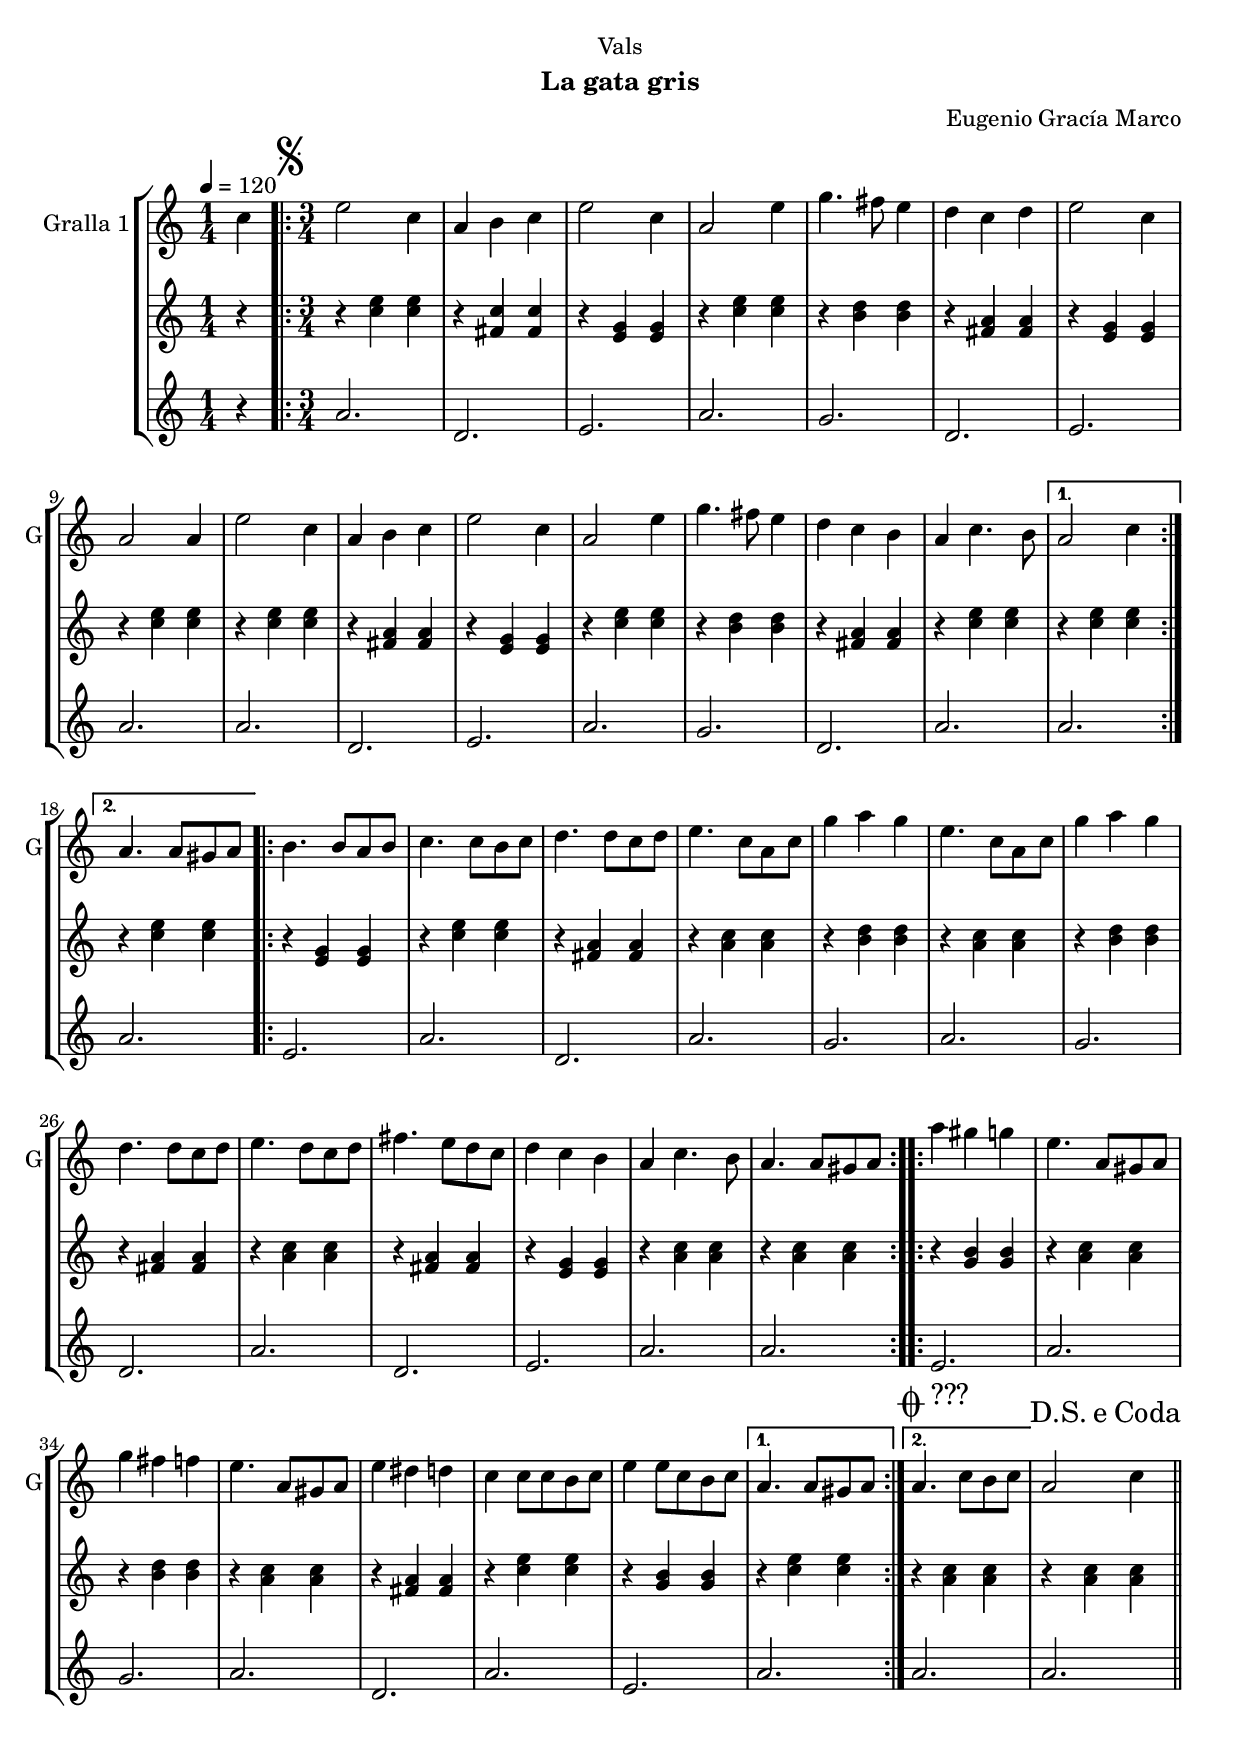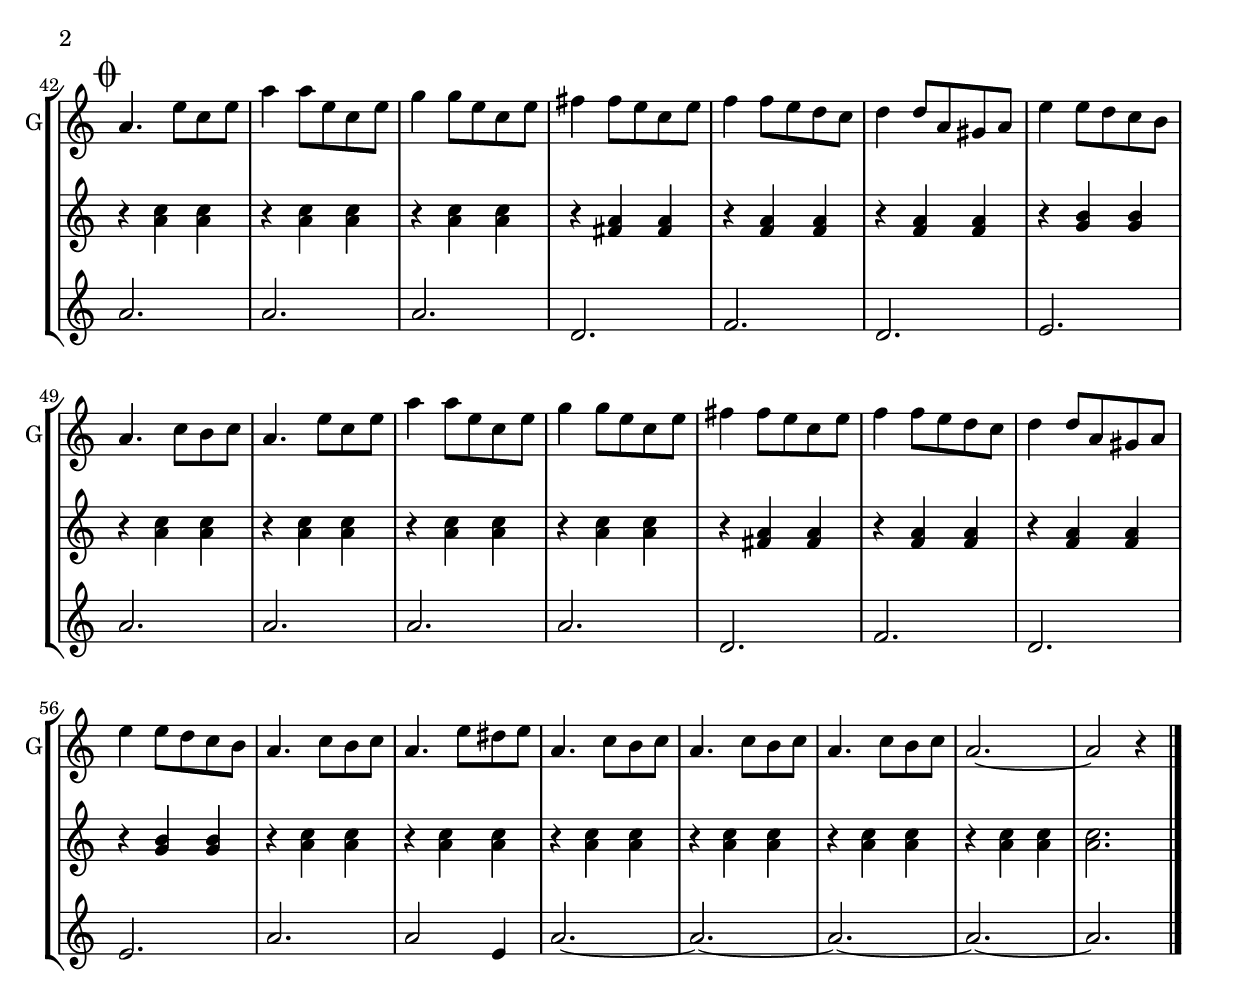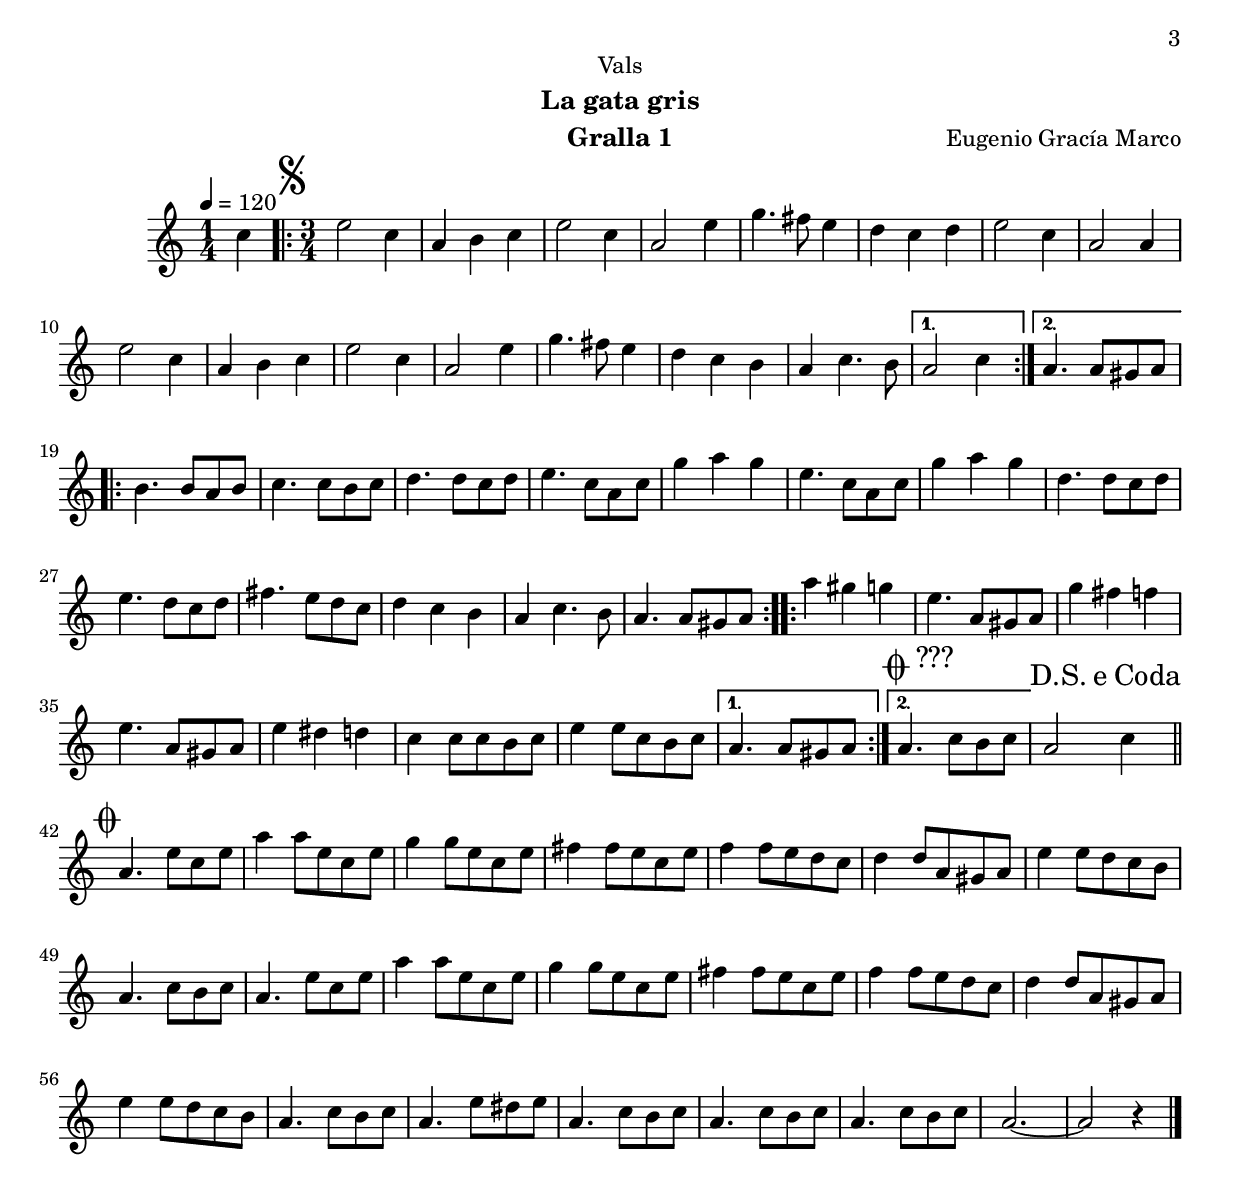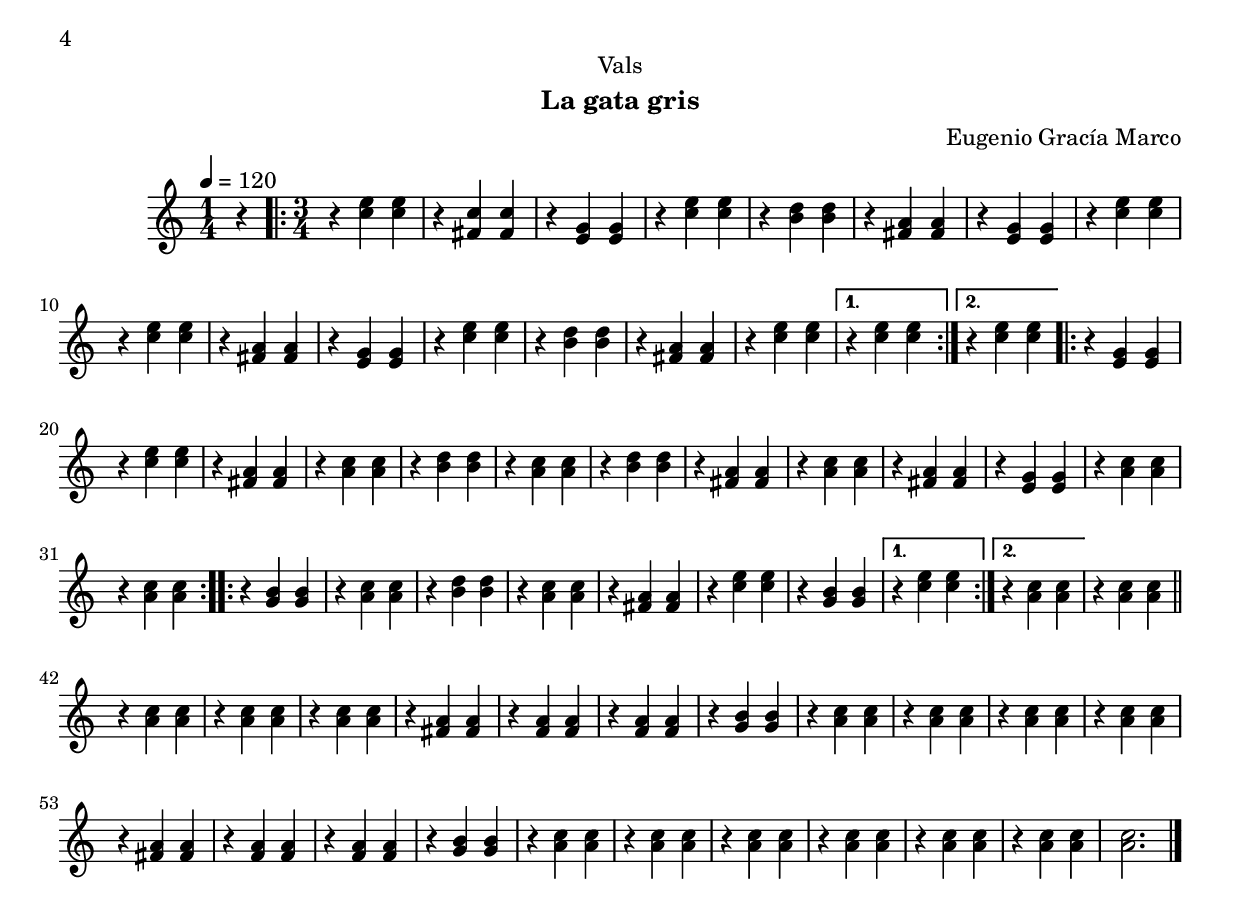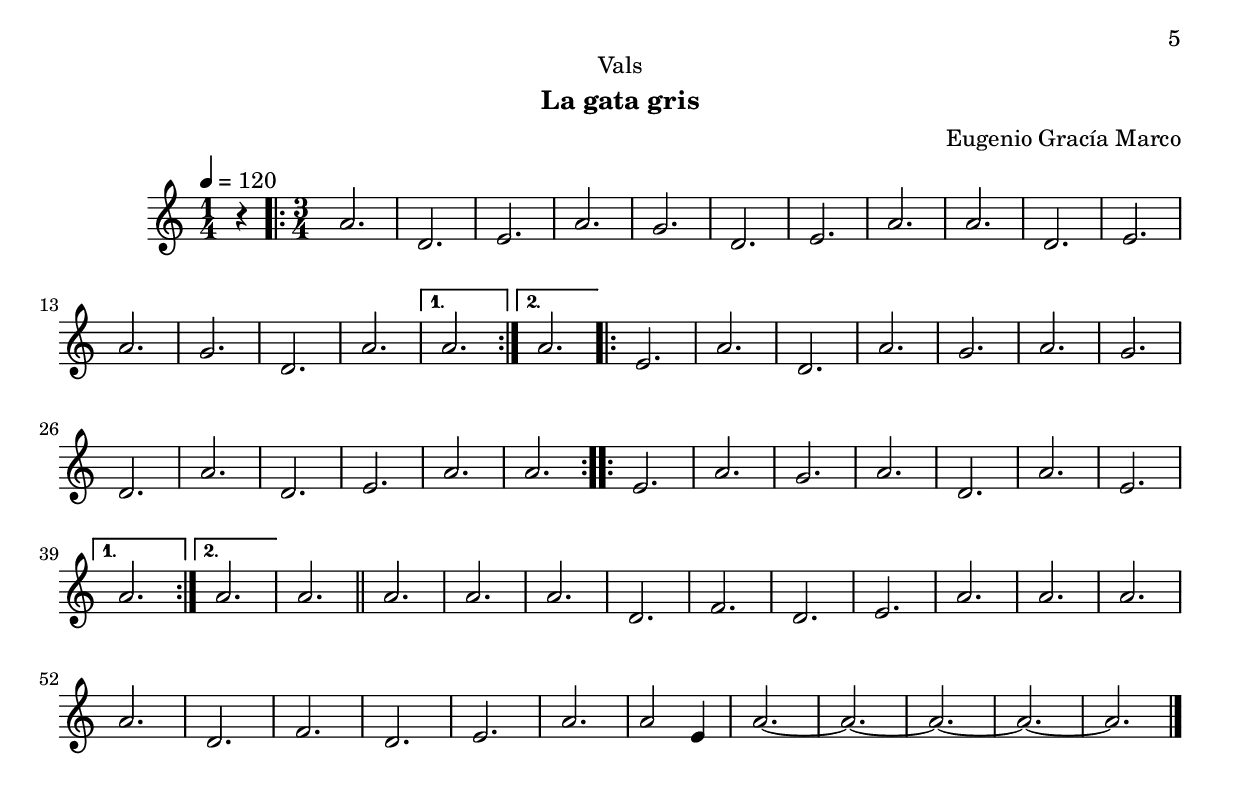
\version "2.22.1"

\header {
  dedication="Vals"
  title=""
  subtitle="La gata gris"
  subsubtitle=""
  poet=""
  meter=""
  piece=""
  composer="Eugenio Gracía Marco"
  arranger=""
  opus=""
  instrument=""
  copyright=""
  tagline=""
}

liniaroAa =
\relative c''
{
  \tempo 4=120
  \clef treble
  \key c \major
  \time 1/4
  c4  |
  \time 3/4   \repeat volta 2 { \mark \markup {\musicglyph #"scripts.segno"} e2 c4  |
  a4 b c  |
  e2 c4  |
  %05
  a2 e'4  |
  g4. fis8 e4  |
  d4 c d  |
  e2 c4  |
  a2 a4  |
  %10
  e'2 c4  |
  a4 b c  |
  e2 c4  |
  a2 e'4  |
  g4. fis8 e4  |
  %15
  d4 c b  |
  a4 c4. b8 }
  \alternative { { a2 c4 }
  { a4. a8 gis a } }
  \repeat volta 2 { b4. b8 a b  |
  %20
  c4. c8 b c  |
  d4. d8 c d  |
  e4. c8 a c  |
  g'4 a g  |
  e4. c8 a c  |
  %25
  g'4 a g  |
  d4. d8 c d  |
  e4. d8 c d  |
  fis4. e8 d c  |
  d4 c b  |
  %30
  a4 c4. b8  |
  a4. a8 gis a  | }
  \repeat volta 2 { a'4 gis g  |
  e4. a,8 gis a  |
  g'4 fis f  |
  %35
  e4. a,8 gis a  |
  e'4 dis d  |
  c4 c8 c b c  |
  e4 e8 c b c }
  \alternative { { a4. a8 gis a }
  %40
  { \mark \markup {\musicglyph #"scripts.coda" ???} a4. c8 b c } }
  \mark \markup {D.S. e Coda} a2 c4  \bar "||"
  \mark \markup {\musicglyph #"scripts.coda"} a4. e'8 c e  |
  a4 a8 e c e  |
  g4 g8 e c e  |
  %45
  fis4 fis8 e c e  |
  f4 f8 e d c  |
  d4 d8 a gis a  |
  e'4 e8 d c b  |
  a4. c8 b c  |
  %50
  a4. e'8 c e  |
  a4 a8 e c e  |
  g4 g8 e c e  |
  fis4 fis8 e c e  |
  f4 f8 e d c  |
  %55
  d4 d8 a gis a  |
  e'4 e8 d c b  |
  a4. c8 b c  |
  a4. e'8 dis e  |
  a,4. c8 b c  |
  %60
  a4. c8 b c  |
  a4. c8 b c  |
  a2. ~  |
  a2 r4  \bar "|."
}

liniaroAb =
\relative c''
{
  \tempo 4=120
  \clef treble
  \key c \major
  \time 1/4
  r4  |
  \time 3/4   \repeat volta 2 { r4 <c e> <c e>  |
  r4 <fis, c'> <fis c'>  |
  r4 <e g> <e g>  |
  %05
  r4 <c' e> <c e>  |
  r4 <b d> <b d>  |
  r4 <fis a> <fis a>  |
  r4 <e g> <e g>  |
  r4 <c' e> <c e>  |
  %10
  r4 <c e> <c e>  |
  r4 <fis, a> <fis a>  |
  r4 <e g> <e g>  |
  r4 <c' e> <c e>  |
  r4 <b d> <b d>  |
  %15
  r4 <fis a> <fis a>  |
  r4 <c' e> <c e> }
  \alternative { { r4 <c e> <c e> }
  { r4 <c e> <c e> } }
  \repeat volta 2 { r4 <e, g> <e g>  |
  %20
  r4 <c' e> <c e>  |
  r4 <fis, a> <fis a>  |
  r4 <a c> <a c>  |
  r4 <b d> <b d>  |
  r4 <a c> <a c>  |
  %25
  r4 <b d> <b d>  |
  r4 <fis a> <fis a>  |
  r4 <a c> <a c>  |
  r4 <fis a> <fis a>  |
  r4 <e g> <e g>  |
  %30
  r4 <a c> <a c>  |
  r4 <a c> <a c>  | }
  \repeat volta 2 { r4 <g b> <g b>  |
  r4 <a c> <a c>  |
  r4 <b d> <b d>  |
  %35
  r4 <a c> <a c>  |
  r4 <fis a> <fis a>  |
  r4 <c' e> <c e>  |
  r4 <g b> <g b> }
  \alternative { { r4 <c e> <c e> }
  %40
  { r4 <a c> <a c> } }
  r4 <a c> <a c>  \bar "||"
  r4 <a c> <a c>  |
  r4 <a c> <a c>  |
  r4 <a c> <a c>  |
  %45
  r4 <fis a> <fis a>  |
  r4 <f a> <f a>  |
  r4 <f a> <f a>  |
  r4 <g b> <g b>  |
  r4 <a c> <a c>  |
  %50
  r4 <a c> <a c>  |
  r4 <a c> <a c>  |
  r4 <a c> <a c>  |
  r4 <fis a> <fis a>  |
  r4 <f a> <f a>  |
  %55
  r4 <f a> <f a>  |
  r4 <g b> <g b>  |
  r4 <a c> <a c>  |
  r4 <a c> <a c>  |
  r4 <a c> <a c>  |
  %60
  r4 <a c> <a c>  |
  r4 <a c> <a c>  |
  r4 <a c> <a c>  |
  <a c>2.  \bar "|."
}

liniaroAc =
\relative a'
{
  \tempo 4=120
  \clef treble
  \key c \major
  \time 1/4
  r4  |
  \time 3/4   \repeat volta 2 { a2.  |
  d,2.  |
  e2.  |
  %05
  a2.  |
  g2.  |
  d2.  |
  e2.  |
  a2.  |
  %10
  a2.  |
  d,2.  |
  e2.  |
  a2.  |
  g2.  |
  %15
  d2.  |
  a'2. }
  \alternative { { a2. }
  { a2. } }
  \repeat volta 2 { e2.  |
  %20
  a2.  |
  d,2.  |
  a'2.  |
  g2.  |
  a2.  |
  %25
  g2.  |
  d2.  |
  a'2.  |
  d,2.  |
  e2.  |
  %30
  a2.  |
  a2.  | }
  \repeat volta 2 { e2.  |
  a2.  |
  g2.  |
  %35
  a2.  |
  d,2.  |
  a'2.  |
  e2. }
  \alternative { { a2. }
  %40
  { a2. } }
  a2.  \bar "||"
  a2.  |
  a2.  |
  a2.  |
  %45
  d,2.  |
  f2.  |
  d2.  |
  e2.  |
  a2.  |
  %50
  a2.  |
  a2.  |
  a2.  |
  d,2.  |
  f2.  |
  %55
  d2.  |
  e2.  |
  a2.  |
  a2 e4  |
  a2. ~  |
  %60
  a2. ~  |
  a2. ~  |
  a2. ~  |
  a2.  \bar "|."
}

\bookpart {
  \score {
    \new StaffGroup {
      \override Score.RehearsalMark #'self-alignment-X = #LEFT
      <<
        \new Staff \with {instrumentName = #"Gralla 1" shortInstrumentName = #"G"} \liniaroAa
        \new Staff \with {instrumentName = #"" shortInstrumentName = #" "} \liniaroAb
        \new Staff \with {instrumentName = #"" shortInstrumentName = #" "} \liniaroAc
      >>
    }
    \layout {}
  }
  \score { \unfoldRepeats
    \new StaffGroup {
      \override Score.RehearsalMark #'self-alignment-X = #LEFT
      <<
        \new Staff \with {instrumentName = #"Gralla 1" shortInstrumentName = #"G"} \liniaroAa
        \new Staff \with {instrumentName = #"" shortInstrumentName = #" "} \liniaroAb
        \new Staff \with {instrumentName = #"" shortInstrumentName = #" "} \liniaroAc
      >>
    }
    \midi {
      \set Staff.midiInstrument = "oboe"
      \set DrumStaff.midiInstrument = "drums"
    }
  }
}

\bookpart {
  \header {instrument="Gralla 1"}
  \score {
    \new StaffGroup {
      \override Score.RehearsalMark #'self-alignment-X = #LEFT
      <<
        \new Staff \liniaroAa
      >>
    }
    \layout {}
  }
  \score { \unfoldRepeats
    \new StaffGroup {
      \override Score.RehearsalMark #'self-alignment-X = #LEFT
      <<
        \new Staff \liniaroAa
      >>
    }
    \midi {
      \set Staff.midiInstrument = "oboe"
      \set DrumStaff.midiInstrument = "drums"
    }
  }
}

\bookpart {
  \header {instrument=""}
  \score {
    \new StaffGroup {
      \override Score.RehearsalMark #'self-alignment-X = #LEFT
      <<
        \new Staff \liniaroAb
      >>
    }
    \layout {}
  }
  \score { \unfoldRepeats
    \new StaffGroup {
      \override Score.RehearsalMark #'self-alignment-X = #LEFT
      <<
        \new Staff \liniaroAb
      >>
    }
    \midi {
      \set Staff.midiInstrument = "oboe"
      \set DrumStaff.midiInstrument = "drums"
    }
  }
}

\bookpart {
  \header {instrument=""}
  \score {
    \new StaffGroup {
      \override Score.RehearsalMark #'self-alignment-X = #LEFT
      <<
        \new Staff \liniaroAc
      >>
    }
    \layout {}
  }
  \score { \unfoldRepeats
    \new StaffGroup {
      \override Score.RehearsalMark #'self-alignment-X = #LEFT
      <<
        \new Staff \liniaroAc
      >>
    }
    \midi {
      \set Staff.midiInstrument = "oboe"
      \set DrumStaff.midiInstrument = "drums"
    }
  }
}

